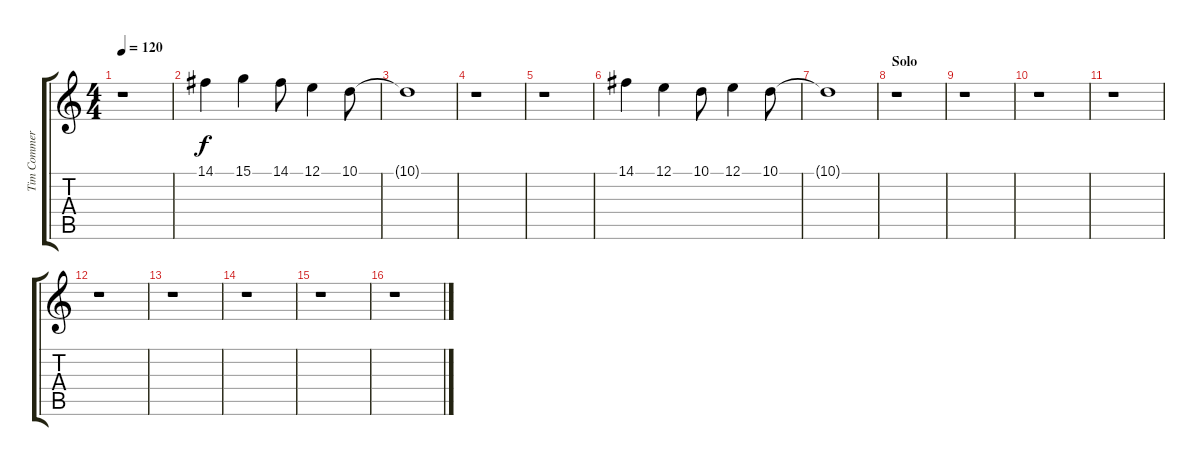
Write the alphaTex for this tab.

\track ("Tim Commerford (Background Chorus)" "Tim Commer") {instrument clarinet}
\staff {score tabs}
\tuning (E4 B3 G3 D3 A2 E2) {hide}
\ts (4 4)
\tempo 120
\clef g2
\ks c
r.1{dy f} |
14.1.4{volume 14} 15.1.4 14.1.8 12.1.4 10.1.8 |
10.1{t}.1{volume 10} |
r.1 |
r.1 |
14.1.4{volume 14} 12.1.4 10.1.8 12.1.4 10.1.8 |
10.1{t}.1{volume 10} |
\section ("" "Solo")
r.1 |
r.1 |
r.1 |
r.1 |
r.1 |
r.1 |
r.1 |
r.1 |
r.1
